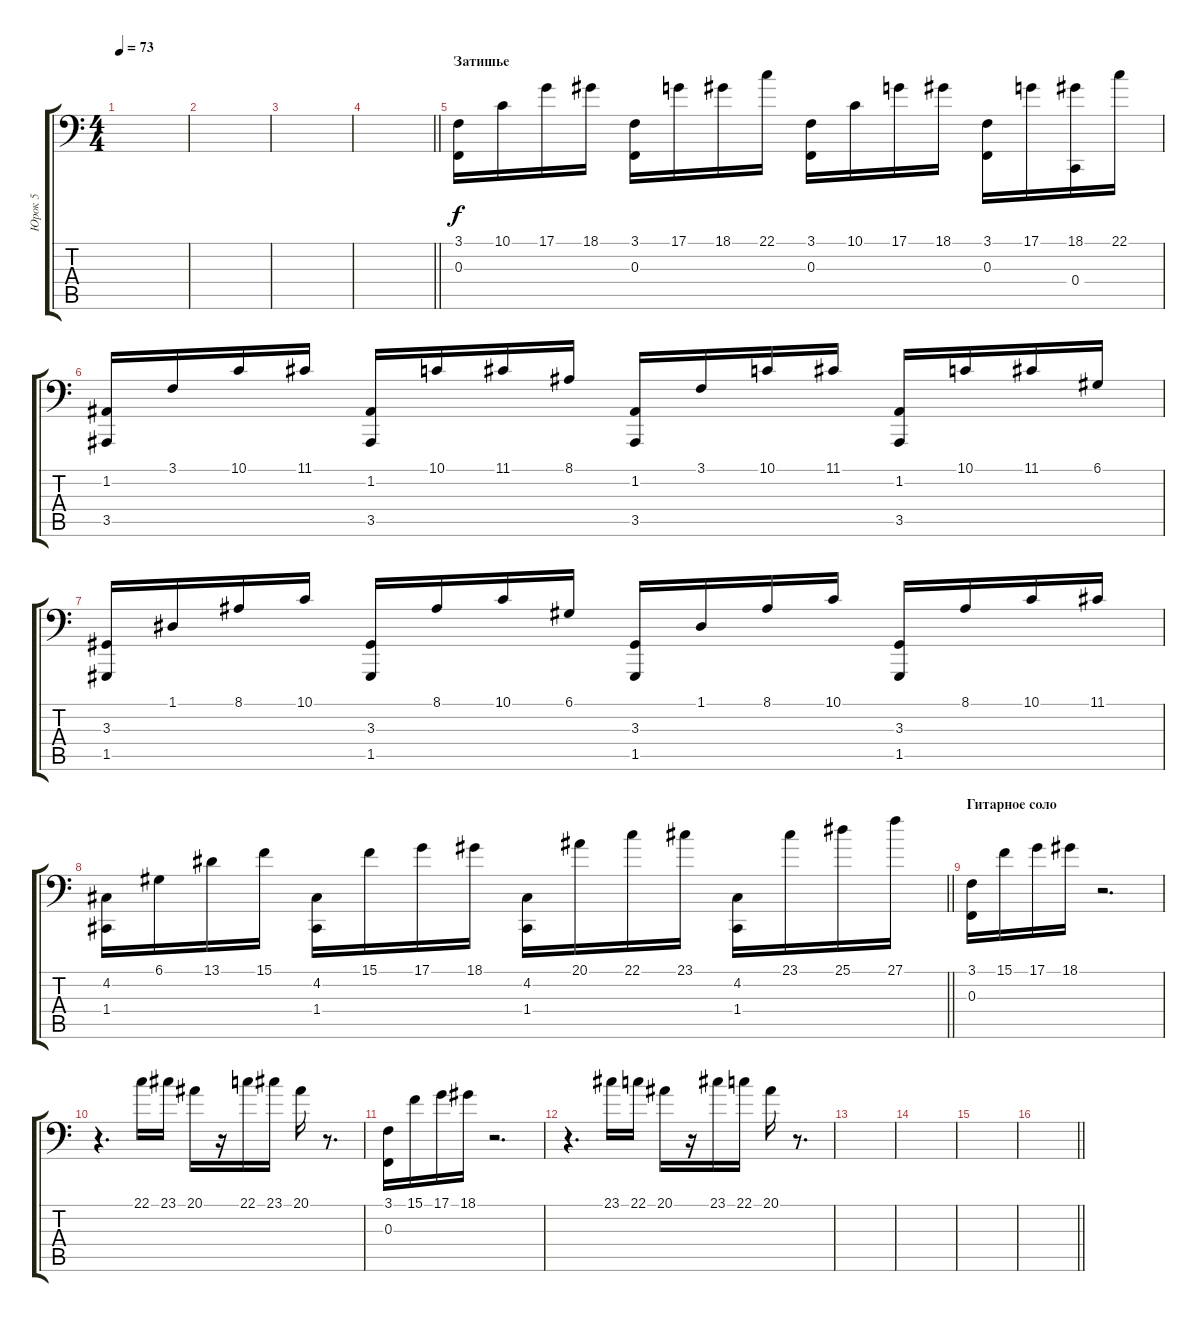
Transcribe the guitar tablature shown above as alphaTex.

\track ("Юрок 5" "Юрок 5") {instrument acousticgrandpiano}
\staff {score tabs}
\tuning (D3 A2 F2 C2 G1 C1) {hide}
\ts (4 4)
\tempo 73
\clef f4
\ks c
|
|
|
\barLineRight lightlight
|
\section ("" "Затишье")
(3.1 0.3).16 10.1.16 17.1.16 18.1.16 (3.1 0.3).16 17.1.16 18.1.16 22.1.16 (3.1 0.3).16 10.1.16 17.1.16 18.1.16 (3.1 0.3).16 17.1.16 (18.1 0.4).16 22.1.16 |
(1.2 3.5).16 3.1.16 10.1.16 11.1.16 (1.2 3.5).16 10.1.16 11.1.16 8.1.16 (1.2 3.5).16 3.1.16 10.1.16 11.1.16 (1.2 3.5).16 10.1.16 11.1.16 6.1.16 |
(3.3 1.5).16 1.1.16 8.1.16 10.1.16 (3.3 1.5).16 8.1.16 10.1.16 6.1.16 (3.3 1.5).16 1.1.16 8.1.16 10.1.16 (3.3 1.5).16 8.1.16 10.1.16 11.1.16 |
\barLineRight lightlight
(4.2 1.4).16 6.1.16 13.1.16 15.1.16 (4.2 1.4).16 15.1.16 17.1.16 18.1.16 (4.2 1.4).16 20.1.16 22.1.16 23.1.16 (4.2 1.4).16 23.1.16 25.1.16 27.1.16 |
\section ("" "Гитарное соло")
(3.1 0.3).16{volume 16} 15.1.16 17.1.16 18.1.16 r.2{d} |
r.4{d} 22.1.16 23.1.16 20.1.16 r.16 22.1.16 23.1.16 20.1.16 r.8{d} |
(3.1 0.3).16 15.1.16 17.1.16 18.1.16 r.2{d} |
r.4{d} 23.1.16 22.1.16 20.1.16 r.16 23.1.16 22.1.16 20.1.16 r.8{d} |
|
|
|
\barLineRight lightlight
